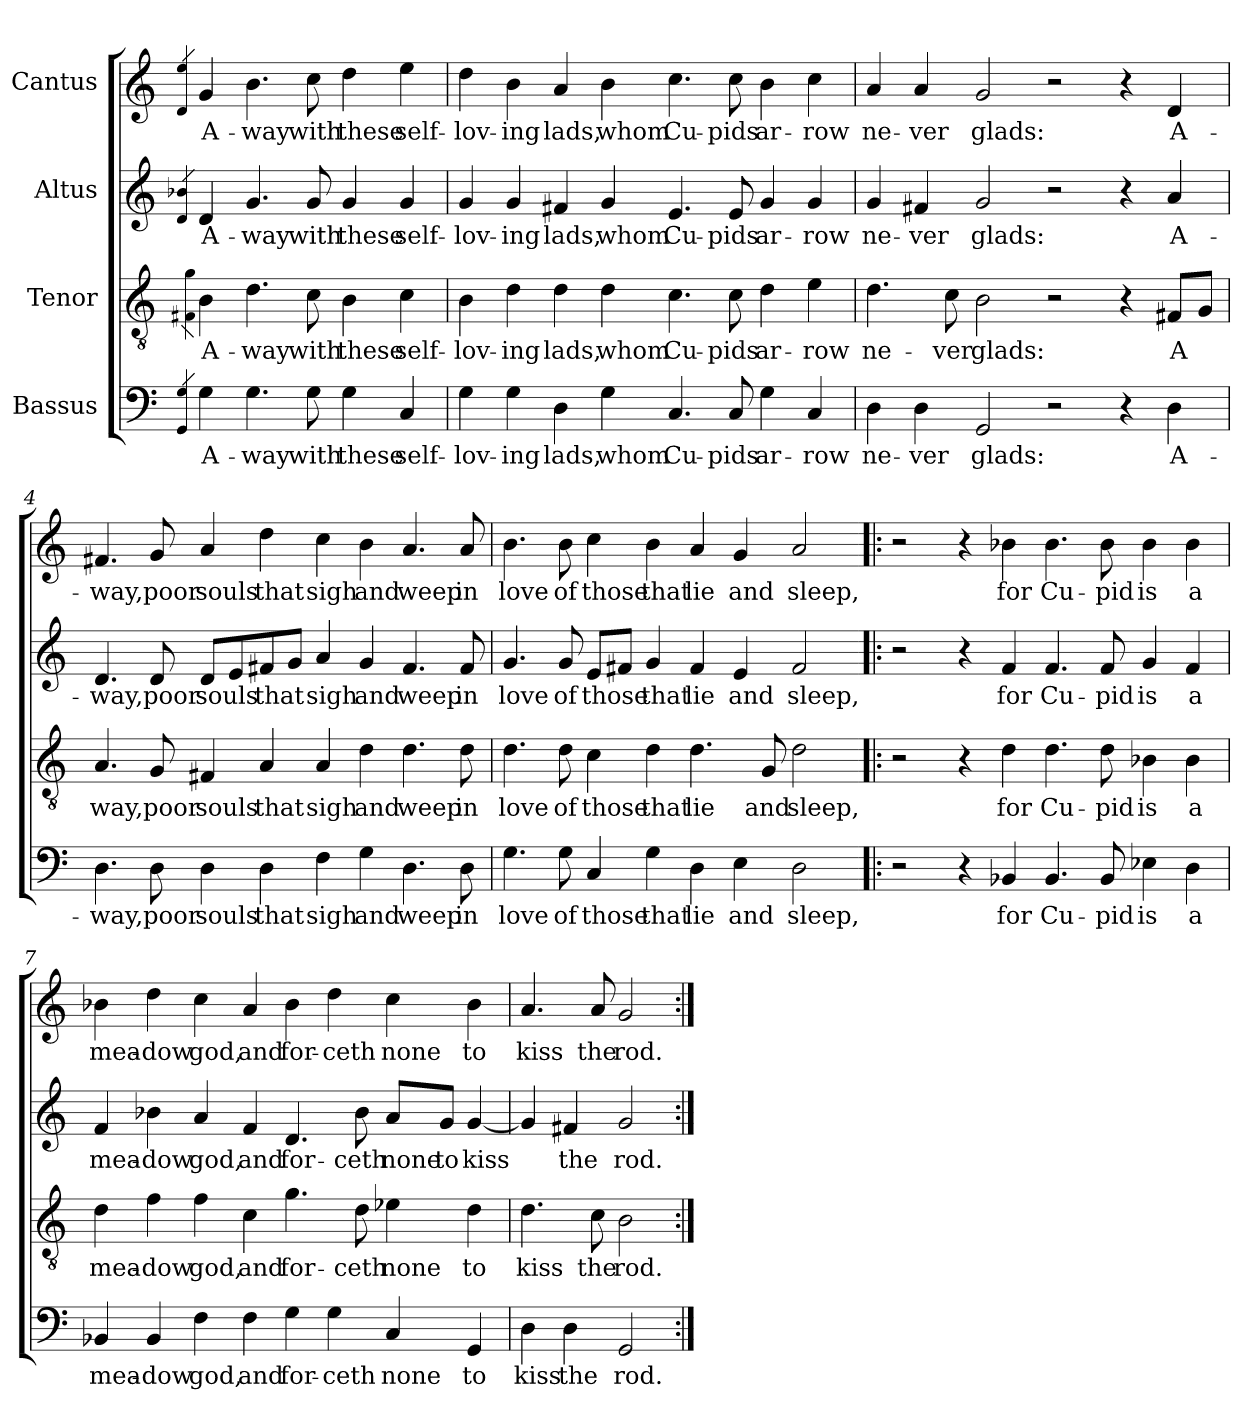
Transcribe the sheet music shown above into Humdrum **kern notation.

**kern	**text	**kern	**text	**kern	**text	**kern	**text
*part4	*part4	*part3	*part3	*part2	*part2	*part1	*part1
*staff4	*staff4	*staff3	*staff3	*staff2	*staff2	*staff1	*staff1
*I"Bassus	*	*I"Tenor	*	*I"Altus	*	*I"Cantus	*
*clefF4	*	*clefGv2	*	*clefG2	*	*clefG2	*
*k[]	*	*k[]	*	*k[]	*	*k[]	*
=1	=1	=1	=1	=1	=1	=1	=1
4qGG 4qG	.	4qF#X 4qg	.	4qd 4qb-X	.	4qd 4qee	.
!	!LO:LY:b	!	!LO:LY:b	!	!LO:LY:b	!	!LO:LY:b
4G\	A-	4B\	A-	4d/	A-	4g/	A-
!	!LO:LY:b	!	!LO:LY:b	!	!LO:LY:b	!	!LO:LY:b
4.G\	way	4.d\	way	4.g/	way	4.b\	way
!	!LO:LY:b	!	!LO:LY:b	!	!LO:LY:b	!	!LO:LY:b
8G\	with	8c\	with	8g/	with	8cc\	with
!	!LO:LY:b	!	!LO:LY:b	!	!LO:LY:b	!	!LO:LY:b
4G\	these	4B\	these	4g/	these	4dd\	these
!	!LO:LY:b	!	!LO:LY:b	!	!LO:LY:b	!	!LO:LY:b
4C/	self-	4c\	self-	4g/	self-	4ee\	self-
=2	=2	=2	=2	=2	=2	=2	=2
!	!LO:LY:b	!	!LO:LY:b	!	!LO:LY:b	!	!LO:LY:b
4G\	lov-	4B\	lov-	4g/	lov-	4dd\	lov-
!	!LO:LY:b	!	!LO:LY:b	!	!LO:LY:b	!	!LO:LY:b
4G\	ing	4d\	ing	4g/	ing	4b\	ing
!	!LO:LY:b	!	!LO:LY:b	!	!LO:LY:b	!	!LO:LY:b
4D\	lads,	4d\	lads,	4f#X/	lads,	4a/	lads,
!	!LO:LY:b	!	!LO:LY:b	!	!LO:LY:b	!	!LO:LY:b
4G\	whom	4d\	whom	4g/	whom	4b\	whom
!	!LO:LY:b	!	!LO:LY:b	!	!LO:LY:b	!	!LO:LY:b
4.C/	Cu-	4.c\	Cu-	4.e/	Cu-	4.cc\	Cu-
!	!LO:LY:b	!	!LO:LY:b	!	!LO:LY:b	!	!LO:LY:b
8C/	pids	8c\	pids	8e/	pids	8cc\	pids
!	!LO:LY:b	!	!LO:LY:b	!	!LO:LY:b	!	!LO:LY:b
4G\	ar-	4d\	ar-	4g/	ar-	4b\	ar-
!	!LO:LY:b	!	!LO:LY:b	!	!LO:LY:b	!	!LO:LY:b
4C/	row	4e\	row	4g/	row	4cc\	row
=3	=3	=3	=3	=3	=3	=3	=3
!	!LO:LY:b	!	!LO:LY:b	!	!LO:LY:b	!	!LO:LY:b
4D\	ne-	4.d\	ne-	4g/	ne-	4a/	ne-
!	!LO:LY:b	!	!	!	!LO:LY:b	!	!LO:LY:b
4D\	ver	.	.	4f#X/	ver	4a/	ver
!	!	!	!LO:LY:b	!	!	!	!
.	.	8c\	ver	.	.	.	.
!	!LO:LY:b	!	!LO:LY:b	!	!LO:LY:b	!	!LO:LY:b
2GG/	glads:	2B\	glads:	2g/	glads:	2g/	glads:
2r	.	2r	.	2r	.	2r	.
4r	.	4r	.	4r	.	4r	.
!	!LO:LY:b	!	!LO:LY:b	!	!LO:LY:b	!	!LO:LY:b
4D\	A-	8F#X/L	A	4a/	A-	4d/	A-
!	!	!	!LO:LY:b	!	!	!	!
.	.	8G/J	-	.	.	.	.
!!LO:LB:g=z
=4	=4	=4	=4	=4	=4	=4	=4
!	!LO:LY:b	!	!LO:LY:b	!	!LO:LY:b	!	!LO:LY:b
4.D\	way,	4.A/	way,	4.d/	way,	4.f#X/	way,
!	!LO:LY:b	!	!LO:LY:b	!	!LO:LY:b	!	!LO:LY:b
8D\	poor	8G/	poor	8d/	poor	8g/	poor
!	!LO:LY:b	!	!LO:LY:b	!	!LO:LY:b	!	!LO:LY:b
4D\	souls	4F#X/	souls	8d/L	souls	4a/	souls
.	.	.	.	8e/	.	.	.
!	!LO:LY:b	!	!LO:LY:b	!	!LO:LY:b	!	!LO:LY:b
4D\	that	4A/	that	8f#X/	that	4dd\	that
.	.	.	.	8g/J	.	.	.
!	!LO:LY:b	!	!LO:LY:b	!	!LO:LY:b	!	!LO:LY:b
4F\	sigh	4A/	sigh	4a/	sigh	4cc\	sigh
!	!LO:LY:b	!	!LO:LY:b	!	!LO:LY:b	!	!LO:LY:b
4G\	and	4d\	and	4g/	and	4b\	and
!	!LO:LY:b	!	!LO:LY:b	!	!LO:LY:b	!	!LO:LY:b
4.D\	weep	4.d\	weep	4.f#/	weep	4.a/	weep
!	!LO:LY:b	!	!LO:LY:b	!	!LO:LY:b	!	!LO:LY:b
8D\	in	8d\	in	8f#/	in	8a/	in
=5	=5	=5	=5	=5	=5	=5	=5
!	!LO:LY:b	!	!LO:LY:b	!	!LO:LY:b	!	!LO:LY:b
4.G\	love	4.d\	love	4.g/	love	4.b\	love
!	!LO:LY:b	!	!LO:LY:b	!	!LO:LY:b	!	!LO:LY:b
8G\	of	8d\	of	8g/	of	8b\	of
!	!LO:LY:b	!	!LO:LY:b	!	!LO:LY:b	!	!LO:LY:b
4C/	those	4c\	those	8e/L	those	4cc\	those
.	.	.	.	8f#X/J	.	.	.
!	!LO:LY:b	!	!LO:LY:b	!	!LO:LY:b	!	!LO:LY:b
4G\	that	4d\	that	4g/	that	4b\	that
!	!LO:LY:b	!	!LO:LY:b	!	!LO:LY:b	!	!LO:LY:b
4D\	lie	4.d\	lie	4f#/	lie	4a/	lie
!	!LO:LY:b	!	!	!	!LO:LY:b	!	!LO:LY:b
4E\	and	.	.	4e/	and	4g/	and
!	!	!	!LO:LY:b	!	!	!	!
.	.	8G/	and	.	.	.	.
!	!LO:LY:b	!	!LO:LY:b	!	!LO:LY:b	!	!LO:LY:b
2D\	sleep,	2d\	sleep,	2f#/	sleep,	2a/	sleep,
!!LO:LB:g=z
=6!|:	=6!|:	=6!|:	=6!|:	=6!|:	=6!|:	=6!|:	=6!|:
2r	.	2r	.	2r	.	2r	.
4r	.	4r	.	4r	.	4r	.
!	!LO:LY:b	!	!LO:LY:b	!	!LO:LY:b	!	!LO:LY:b
4BB-X/	for	4d\	for	4f/	for	4b-X\	for
!	!LO:LY:b	!	!LO:LY:b	!	!LO:LY:b	!	!LO:LY:b
4.BB-/	Cu-	4.d\	Cu-	4.f/	Cu-	4.b-\	Cu-
!	!LO:LY:b	!	!LO:LY:b	!	!LO:LY:b	!	!LO:LY:b
8BB-/	pid	8d\	pid	8f/	pid	8b-\	pid
!	!LO:LY:b	!	!LO:LY:b	!	!LO:LY:b	!	!LO:LY:b
4E-X\	is	4B-X\	is	4g/	is	4b-\	is
!	!LO:LY:b	!	!LO:LY:b	!	!LO:LY:b	!	!LO:LY:b
4D\	a	4B-\	a	4f/	a	4b-\	a
=7	=7	=7	=7	=7	=7	=7	=7
!	!LO:LY:b	!	!LO:LY:b	!	!LO:LY:b	!	!LO:LY:b
4BB-X/	mea-	4d\	mea-	4f/	mea-	4b-X\	mea-
!	!LO:LY:b	!	!LO:LY:b	!	!LO:LY:b	!	!LO:LY:b
4BB-/	dow	4f\	dow	4b-X\	dow	4dd\	dow
!	!LO:LY:b	!	!LO:LY:b	!	!LO:LY:b	!	!LO:LY:b
4F\	god,	4f\	god,	4a/	god,	4cc\	god,
!	!LO:LY:b	!	!LO:LY:b	!	!LO:LY:b	!	!LO:LY:b
4F\	and	4c\	and	4f/	and	4a/	and
!	!LO:LY:b	!	!LO:LY:b	!	!LO:LY:b	!	!LO:LY:b
4G\	for-	4.g\	for-	4.d/	for-	4b-\	for-
!	!LO:LY:b	!	!	!	!	!	!LO:LY:b
4G\	ceth	.	.	.	.	4dd\	ceth
!	!	!	!LO:LY:b	!	!LO:LY:b	!	!
.	.	8d\	ceth	8b-\	ceth	.	.
!	!LO:LY:b	!	!LO:LY:b	!	!LO:LY:b	!	!LO:LY:b
4C/	none	4e-X\	none	8a/L	none	4cc\	none
!	!	!	!	!	!LO:LY:b	!	!
.	.	.	.	8g/J	to	.	.
!	!LO:LY:b	!	!LO:LY:b	!	!LO:LY:b	!	!LO:LY:b
4GG/	to	4d\	to	[4g/	kiss	4b-\	to
=8	=8	=8	=8	=8	=8	=8	=8
!	!LO:LY:b	!	!LO:LY:b	!	!	!	!LO:LY:b
4D\	kiss	4.d\	kiss	4g/]	.	4.a/	kiss
!	!LO:LY:b	!	!	!	!LO:LY:b	!	!
4D\	the	.	.	4f#X/	the	.	.
!	!	!	!LO:LY:b	!	!	!	!LO:LY:b
.	.	8c\	the	.	.	8a/	the
!	!LO:LY:b	!	!LO:LY:b	!	!LO:LY:b	!	!LO:LY:b
2GG/	rod.	2B\	rod.	2g/	rod.	2g/	rod.
=:|!	=:|!	=:|!	=:|!	=:|!	=:|!	=:|!	=:|!
*-	*-	*-	*-	*-	*-	*-	*-
